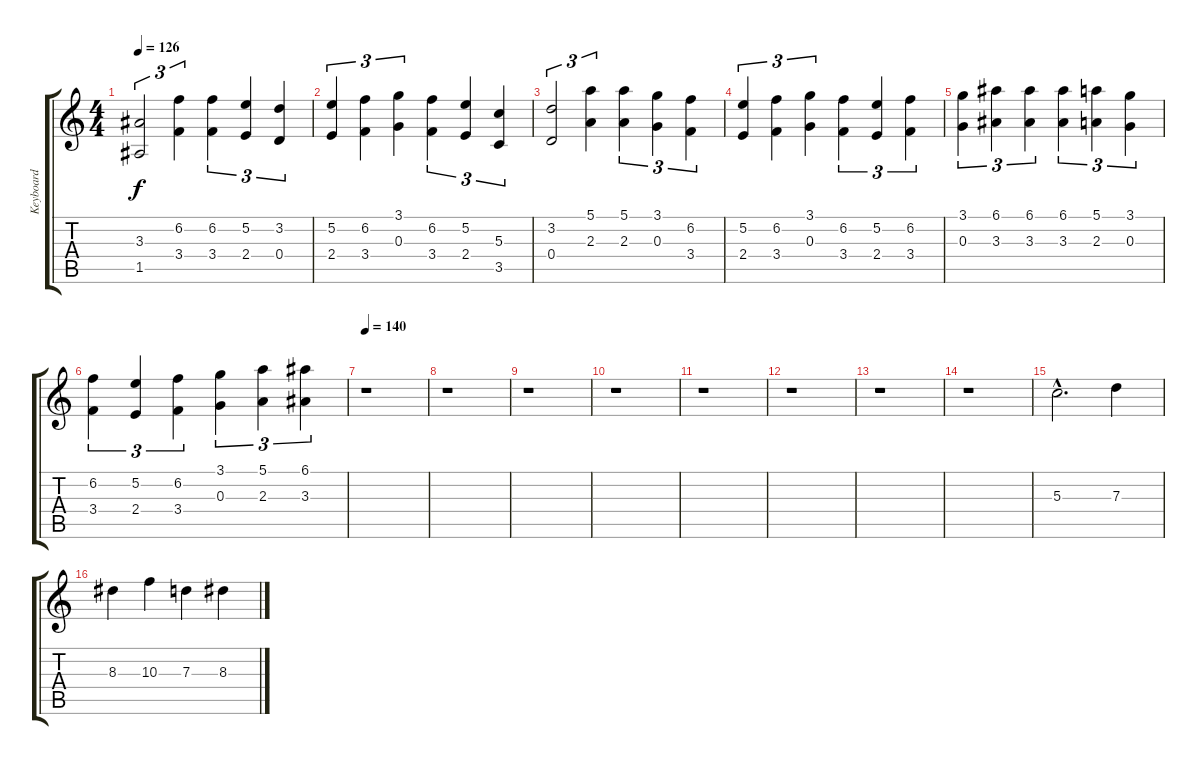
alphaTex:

\track ("Keyboard" "Keyboard") {instrument acousticgrandpiano}
\staff {score tabs}
\tuning (E5 B4 G4 D4 A3 D3) {hide}
\ts (4 4)
\tempo 126
\clef g2
\ks c
(3.3 1.5).2{tu (3 2) dy f} (6.2 3.4).4{tu (3 2)} (6.2 3.4).4{tu (3 2)} (5.2 2.4).4{tu (3 2)} (3.2 0.4).4{tu (3 2)} |
(5.2 2.4).4{tu (3 2)} (6.2 3.4).4{tu (3 2)} (3.1 0.3).4{tu (3 2)} (6.2 3.4).4{tu (3 2)} (5.2 2.4).4{tu (3 2)} (5.3 3.5).4{tu (3 2)} |
(3.2 0.4).2{tu (3 2)} (5.1 2.3).4{tu (3 2)} (5.1 2.3).4{tu (3 2)} (3.1 0.3).4{tu (3 2)} (6.2 3.4).4{tu (3 2)} |
(5.2 2.4).4{tu (3 2)} (6.2 3.4).4{tu (3 2)} (3.1 0.3).4{tu (3 2)} (6.2 3.4).4{tu (3 2)} (5.2 2.4).4{tu (3 2)} (6.2 3.4).4{tu (3 2)} |
(3.1 0.3).4{tu (3 2)} (6.1 3.3).4{tu (3 2)} (6.1 3.3).4{tu (3 2)} (6.1 3.3).4{tu (3 2)} (5.1 2.3).4{tu (3 2)} (3.1 0.3).4{tu (3 2)} |
(6.2 3.4).4{tu (3 2)} (5.2 2.4).4{tu (3 2)} (6.2 3.4).4{tu (3 2)} (3.1 0.3).4{tu (3 2)} (5.1 2.3).4{tu (3 2)} (6.1 3.3).4{tu (3 2)} |
\tempo 140
r.1 |
r.1 |
r.1 |
r.1 |
r.1 |
r.1 |
r.1 |
r.1 |
5.3{hac}.2{d} 7.3.4 |
8.3.4 10.3.4 7.3.4 8.3.4
